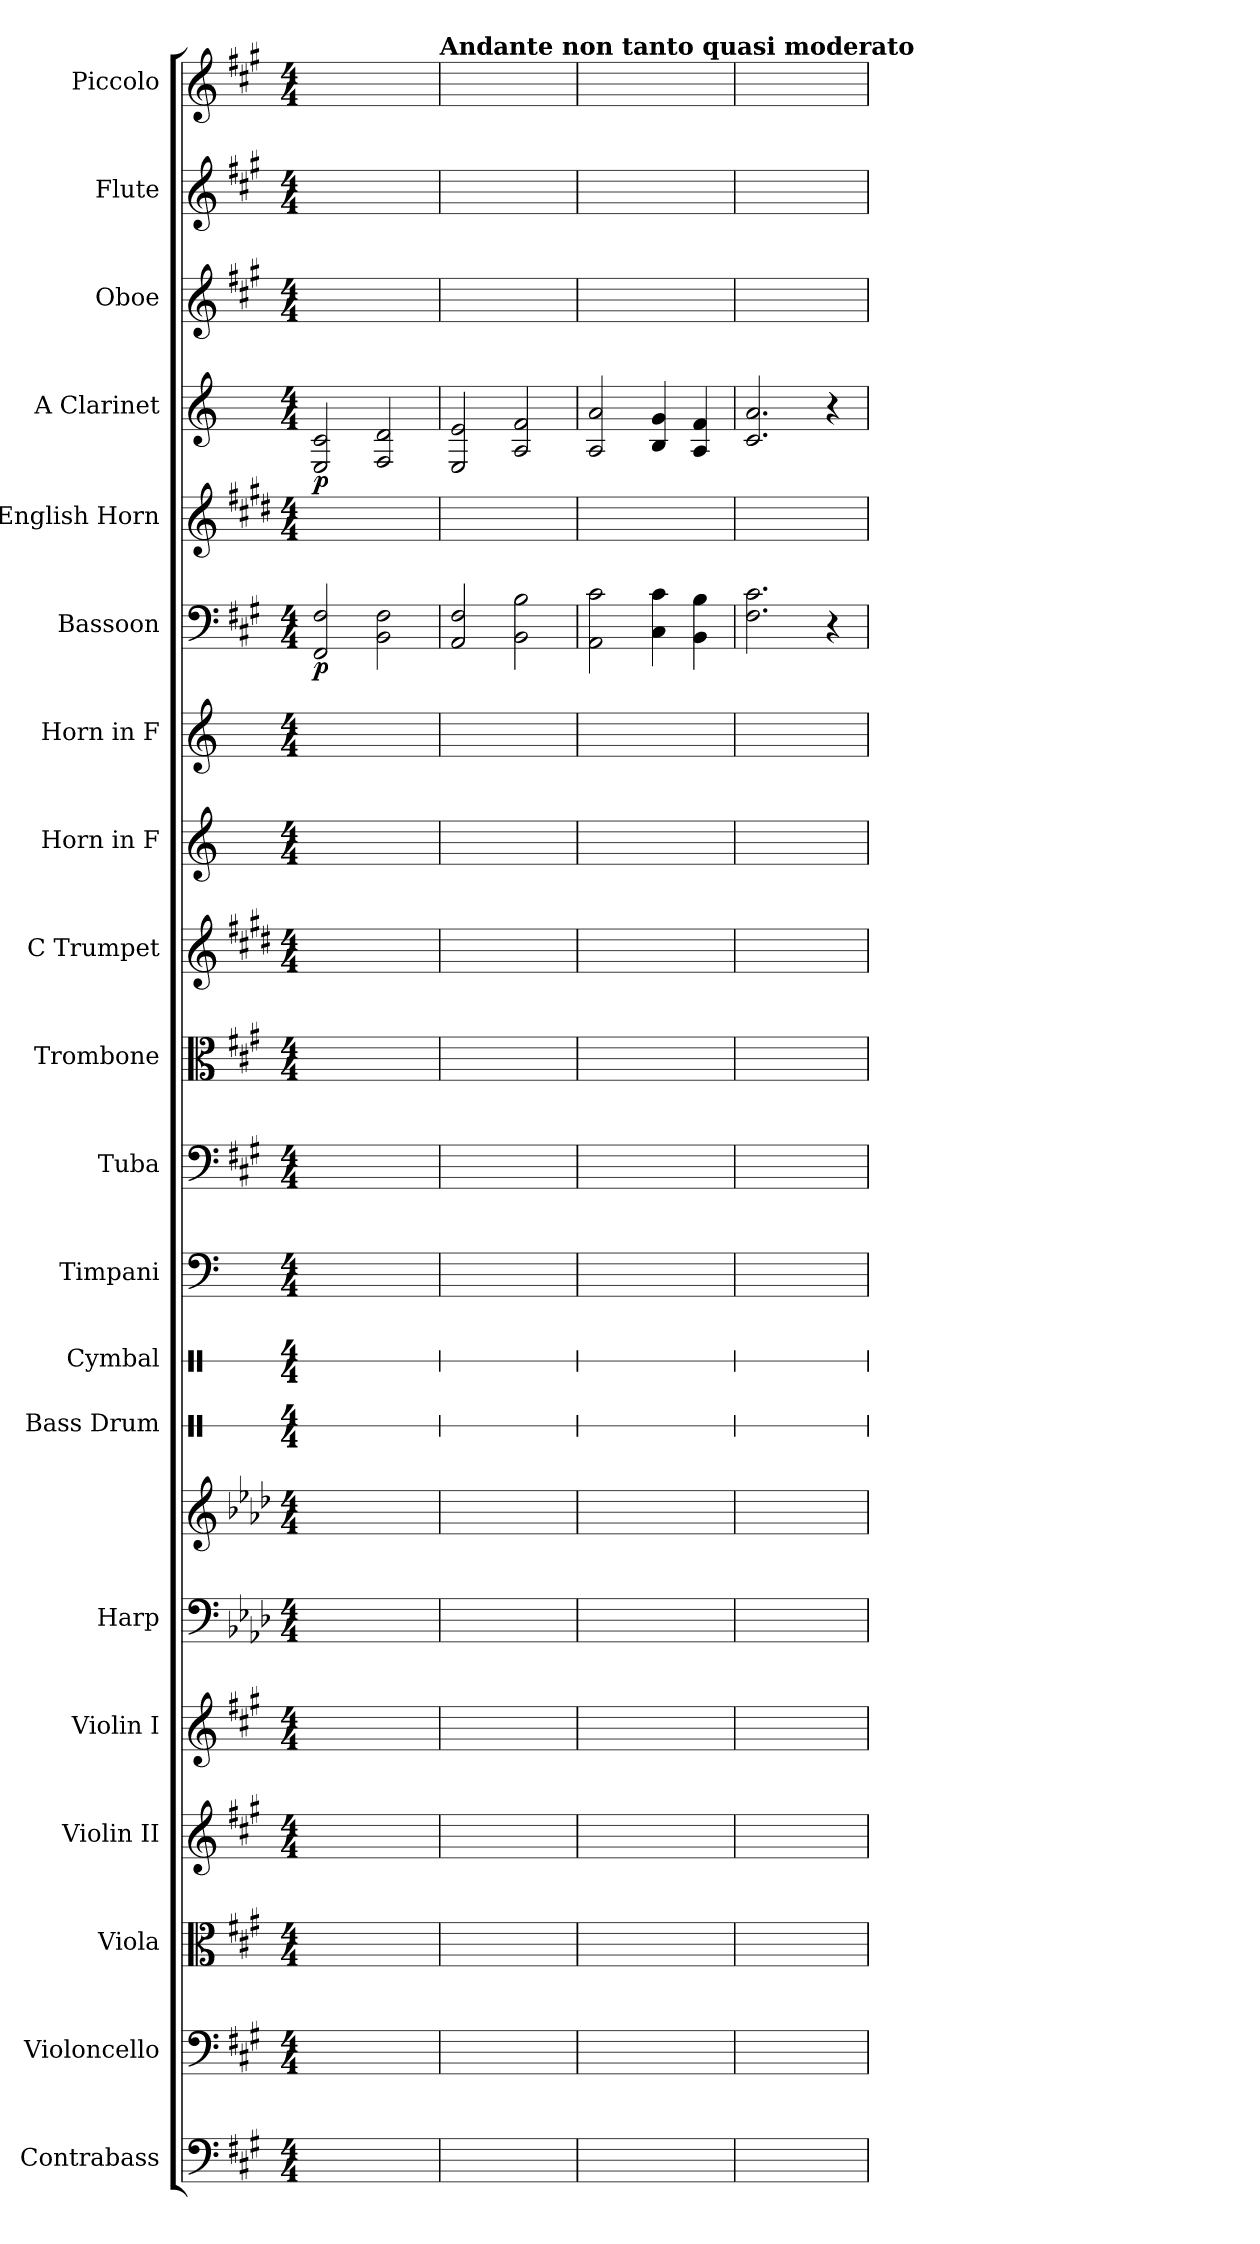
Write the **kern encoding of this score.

**kern	**kern	**kern	**kern	**kern	**kern	**kern	**kern	**kern	**kern	**kern	**kern	**kern	**kern	**kern	**kern	**dynam	**kern	**kern	**dynam	**kern	**kern	**kern
*part20	*part19	*part18	*part17	*part16	*part15	*part15	*part14	*part13	*part12	*part11	*part10	*part9	*part8	*part7	*part6	*part6	*part5	*part4	*part4	*part3	*part2	*part1
*staff21	*staff20	*staff19	*staff18	*staff17	*staff16	*staff15	*staff14	*staff13	*staff12	*staff11	*staff10	*staff9	*staff8	*staff7	*staff6	*staff6	*staff5	*staff4	*staff4	*staff3	*staff2	*staff1
*I"Contrabass	*I"Violoncello	*I"Viola	*I"Violin II	*I"Violin I	*I"Harp	*	*I"Bass Drum	*I"Cymbal	*I"Timpani	*I"Tuba	*I"Trombone	*I"C Trumpet	*I"Horn in F	*I"Horn in F	*I"Bassoon	*	*I"English Horn	*I"A Clarinet	*	*I"Oboe	*I"Flute	*I"Piccolo
*I'Cb.	*I'Vlc.	*I'Vla.	*I'Vln.II	*I'Vln.I	*I'Hrp.	*	*I'B. Dr.	*I'Cym.	*I'Timp.	*I'Tba.	*I'Trb.	*I'C Tpt.	*	*	*I'Bsn.	*	*I'E. Hn.	*I'A Cl.	*	*I'Ob.	*I'Fl.	*I'Picc.
*	*	*	*	*	*	*	*stria1	*stria1	*	*	*	*	*	*	*	*	*	*	*	*	*	*
*clefF4	*clefF4	*clefC3	*clefG2	*clefG2	*clefF4	*clefG2	*clefX	*clefX	*clefF4	*clefF4	*clefC3	*clefG2	*clefG2	*clefG2	*clefF4	*	*clefG2	*clefG2	*	*clefG2	*clefG2	*clefG2
*ITrd7c12	*	*	*	*	*	*	*	*	*	*	*	*	*ITrd4c7	*ITrd4c7	*	*	*ITrd4c7	*ITrd2c3	*	*	*	*ITrd-7c-12
*k[f#c#g#]	*k[f#c#g#]	*k[f#c#g#]	*k[f#c#g#]	*k[f#c#g#]	*k[b-e-a-d-]	*k[b-e-a-d-]	*k[]	*k[]	*k[]	*k[f#c#g#]	*k[f#c#g#]	*k[f#c#g#d#]	*k[b-]	*k[b-]	*k[f#c#g#]	*	*k[f#c#g#]	*k[f#c#g#]	*	*k[f#c#g#]	*k[f#c#g#]	*k[f#c#g#]
*M4/4	*M4/4	*M4/4	*M4/4	*M4/4	*M4/4	*M4/4	*M4/4	*M4/4	*M4/4	*M4/4	*M4/4	*M4/4	*M4/4	*M4/4	*M4/4	*	*M4/4	*M4/4	*	*M4/4	*M4/4	*M4/4
*MM80	*MM80	*MM80	*MM80	*MM80	*MM80	*MM80	*MM80	*MM80	*MM80	*MM80	*MM80	*MM80	*MM80	*MM80	*MM80	*	*MM80	*MM80	*	*MM80	*MM80	*MM80
=1	=1	=1	=1	=1	=1	=1	=1	=1	=1	=1	=1	=1	=1	=1	=1	=1	=1	=1	=1	=1	=1	=1
!	!	!	!	!	!	!	!	!	!	!	!	!	!	!	!	!LO:DY:b	!	!	!LO:DY:b	!	!	!
1ryy	1ryy	1ryy	1ryy	1ryy	1ryy	1ryy	1ryy	1ryy	1ryy	1ryy	1ryy	1ryy	1ryy	1ryy	2FF#/ 2F#/	p	1ryy	2C#/ 2A/	p	1ryy	1ryy	1ryy
.	.	.	.	.	.	.	.	.	.	.	.	.	.	.	2BB\ 2F#\	.	.	2D/ 2B/	.	.	.	.
!	!	!	!	!	!	!	!	!	!	!	!	!	!	!	!	!	!	!	!	!	!	!LO:TX:a:B:t=Andante non tanto quasi moderato
=2	=2	=2	=2	=2	=2	=2	=2	=2	=2	=2	=2	=2	=2	=2	=2	=2	=2	=2	=2	=2	=2	=2
1ryy	1ryy	1ryy	1ryy	1ryy	1ryy	1ryy	1ryy	1ryy	1ryy	1ryy	1ryy	1ryy	1ryy	1ryy	2AA/ 2F#/	.	1ryy	2C#/ 2c#/	.	1ryy	1ryy	1ryy
.	.	.	.	.	.	.	.	.	.	.	.	.	.	.	2BB\ 2B\	.	.	2F#/ 2d/	.	.	.	.
=3	=3	=3	=3	=3	=3	=3	=3	=3	=3	=3	=3	=3	=3	=3	=3	=3	=3	=3	=3	=3	=3	=3
1ryy	1ryy	1ryy	1ryy	1ryy	1ryy	1ryy	1ryy	1ryy	1ryy	1ryy	1ryy	1ryy	1ryy	1ryy	2AA\ 2c#\	.	1ryy	2F#/ 2f#/	.	1ryy	1ryy	1ryy
.	.	.	.	.	.	.	.	.	.	.	.	.	.	.	4C#\ 4c#\	.	.	4G#/ 4e/	.	.	.	.
.	.	.	.	.	.	.	.	.	.	.	.	.	.	.	4BB\ 4B\	.	.	4F#/ 4d/	.	.	.	.
=4	=4	=4	=4	=4	=4	=4	=4	=4	=4	=4	=4	=4	=4	=4	=4	=4	=4	=4	=4	=4	=4	=4
1ryy	1ryy	1ryy	1ryy	1ryy	1ryy	1ryy	1ryy	1ryy	1ryy	1ryy	1ryy	1ryy	1ryy	1ryy	2.F#\ 2.c#\	.	1ryy	2.A/ 2.f#/	.	1ryy	1ryy	1ryy
.	.	.	.	.	.	.	.	.	.	.	.	.	.	.	4r	.	.	4r	.	.	.	.
=	=	=	=	=	=	=	=	=	=	=	=	=	=	=	=	=	=	=	=	=	=	=
*-	*-	*-	*-	*-	*-	*-	*-	*-	*-	*-	*-	*-	*-	*-	*-	*-	*-	*-	*-	*-	*-	*-
